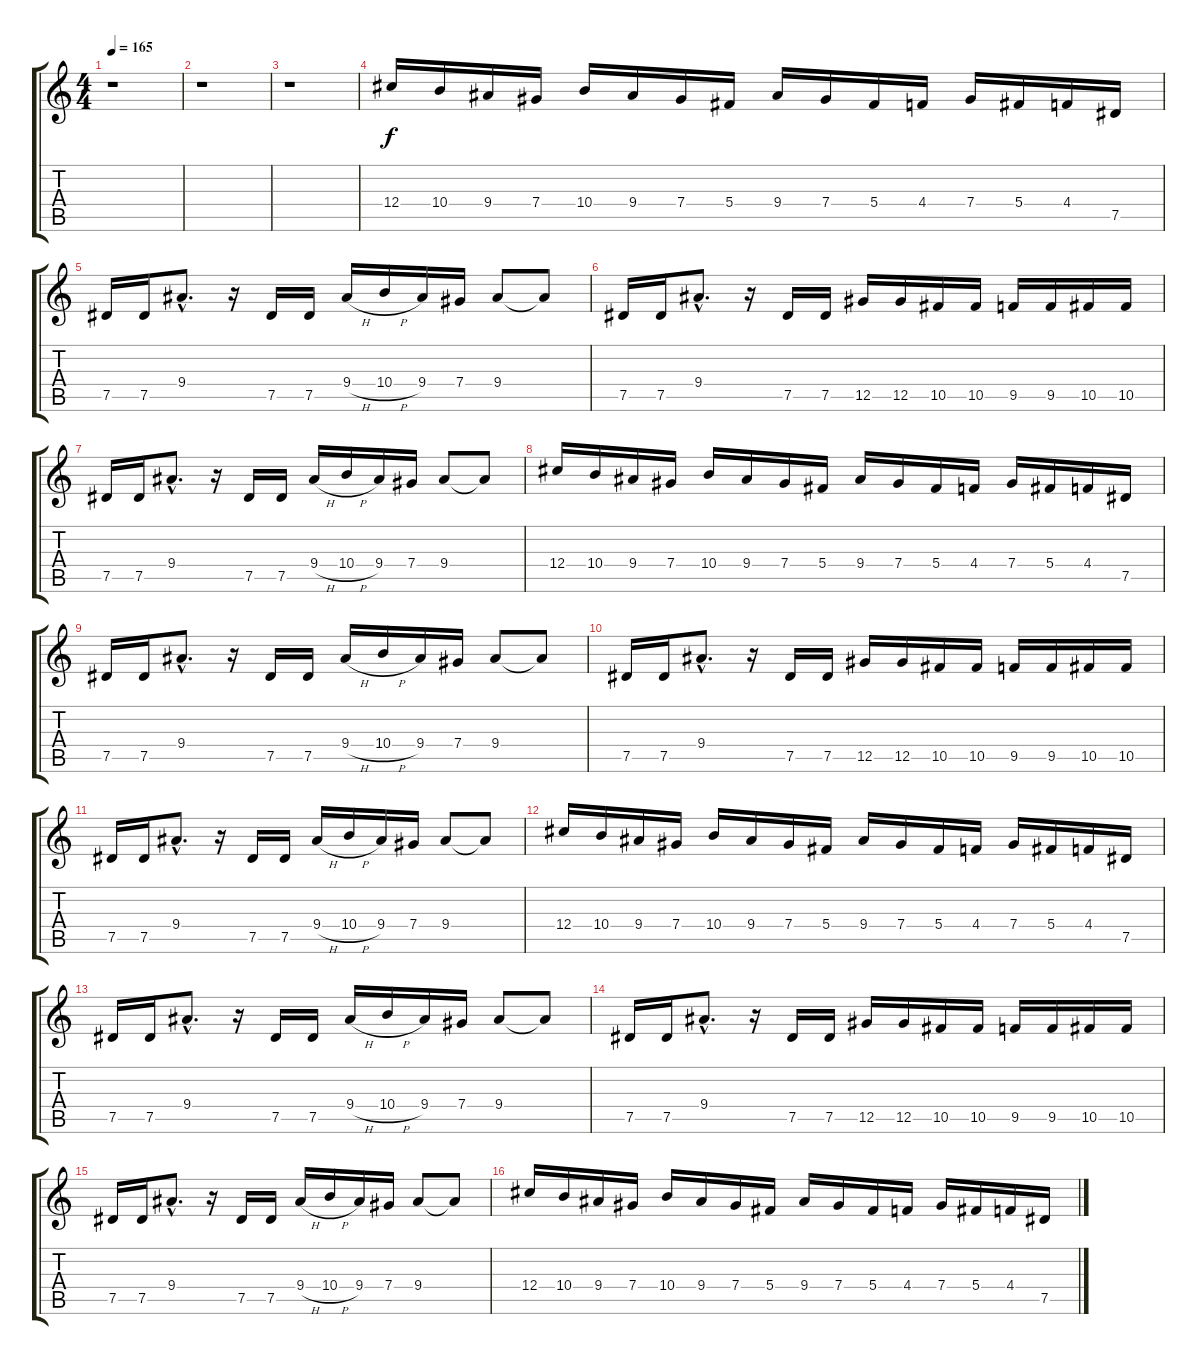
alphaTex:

\track "" {instrument overdrivenguitar}
\staff {score tabs}
\tuning (Eb4 Bb3 Gb3 Db3 Ab2 Eb2) {hide}
\ts (4 4)
\tempo 165
\clef g2
\ks c
r.1{dy f instrument overdrivenguitar} |
r.1 |
r.1 |
12.4.16 10.4.16 9.4.16 7.4.16 10.4.16 9.4.16 7.4.16 5.4.16 9.4.16 7.4.16 5.4.16 4.4.16 7.4.16 5.4.16 4.4.16 7.5.16 |
7.5.16 7.5.16 9.4{hac}.8{d} r.16 7.5.16 7.5.16 9.4{h}.16 10.4{h}.16 9.4.16 7.4.16 9.4.8 9.4{t}.8 |
7.5.16 7.5.16 9.4{hac}.8{d} r.16 7.5.16 7.5.16 12.5.16 12.5.16 10.5.16 10.5.16 9.5.16 9.5.16 10.5.16 10.5.16 |
7.5.16 7.5.16 9.4{hac}.8{d} r.16 7.5.16 7.5.16 9.4{h}.16 10.4{h}.16 9.4.16 7.4.16 9.4.8 9.4{t}.8 |
12.4.16 10.4.16 9.4.16 7.4.16 10.4.16 9.4.16 7.4.16 5.4.16 9.4.16 7.4.16 5.4.16 4.4.16 7.4.16 5.4.16 4.4.16 7.5.16 |
7.5.16 7.5.16 9.4{hac}.8{d} r.16 7.5.16 7.5.16 9.4{h}.16 10.4{h}.16 9.4.16 7.4.16 9.4.8 9.4{t}.8 |
7.5.16 7.5.16 9.4{hac}.8{d} r.16 7.5.16 7.5.16 12.5.16 12.5.16 10.5.16 10.5.16 9.5.16 9.5.16 10.5.16 10.5.16 |
7.5.16 7.5.16 9.4{hac}.8{d} r.16 7.5.16 7.5.16 9.4{h}.16 10.4{h}.16 9.4.16 7.4.16 9.4.8 9.4{t}.8 |
12.4.16 10.4.16 9.4.16 7.4.16 10.4.16 9.4.16 7.4.16 5.4.16 9.4.16 7.4.16 5.4.16 4.4.16 7.4.16 5.4.16 4.4.16 7.5.16 |
7.5.16 7.5.16 9.4{hac}.8{d} r.16 7.5.16 7.5.16 9.4{h}.16 10.4{h}.16 9.4.16 7.4.16 9.4.8 9.4{t}.8 |
7.5.16 7.5.16 9.4{hac}.8{d} r.16 7.5.16 7.5.16 12.5.16 12.5.16 10.5.16 10.5.16 9.5.16 9.5.16 10.5.16 10.5.16 |
7.5.16 7.5.16 9.4{hac}.8{d} r.16 7.5.16 7.5.16 9.4{h}.16 10.4{h}.16 9.4.16 7.4.16 9.4.8 9.4{t}.8 |
12.4.16 10.4.16 9.4.16 7.4.16 10.4.16 9.4.16 7.4.16 5.4.16 9.4.16 7.4.16 5.4.16 4.4.16 7.4.16 5.4.16 4.4.16 7.5.16
